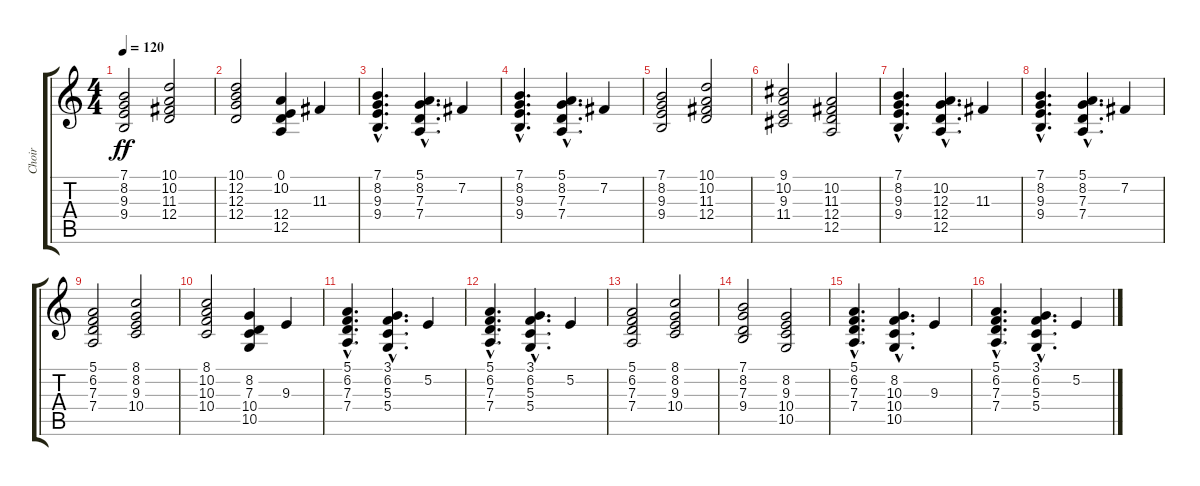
\track ("Choir" "Choir") {instrument choiraahs}
\staff {score tabs}
\tuning (E4 B3 G3 D3 A2 D2) {hide}
\ts (4 4)
\tempo 120
\clef g2
\ks c
(7.1 8.2 9.3 9.4).2{dy ff instrument choiraahs} (10.1 10.2 11.3 12.4).2 |
(10.1 12.2 12.3 12.4).2 (0.1 10.2 12.4 12.5).4 11.3.4 |
(7.1{hac} 8.2{hac} 9.3{hac} 9.4{hac}).4{d} (5.1 8.2{hac} 7.3 7.4).4{d} 7.2.4 |
(7.1{hac} 8.2{hac} 9.3{hac} 9.4{hac}).4{d} (5.1 8.2{hac} 7.3 7.4).4{d} 7.2.4 |
(7.1 8.2 9.3 9.4).2 (10.1 10.2 11.3 12.4).2 |
(9.1 10.2 9.3 11.4).2 (10.2 11.3 12.4 12.5).2 |
(7.1{hac} 8.2{hac} 9.3{hac} 9.4{hac}).4{d} (10.2 12.3{hac} 12.4 12.5).4{d} 11.3.4 |
(7.1{hac} 8.2{hac} 9.3{hac} 9.4{hac}).4{d} (5.1 8.2{hac} 7.3 7.4).4{d} 7.2.4 |
(5.1 6.2 7.3 7.4).2 (8.1 8.2 9.3 10.4).2 |
(8.1 10.2 10.3 10.4).2 (8.2 7.3 10.4 10.5).4 9.3.4 |
(5.1{hac} 6.2{hac} 7.3{hac} 7.4{hac}).4{d} (3.1 6.2{hac} 5.3 5.4).4{d} 5.2.4 |
(5.1{hac} 6.2{hac} 7.3{hac} 7.4{hac}).4{d} (3.1 6.2{hac} 5.3 5.4).4{d} 5.2.4 |
(5.1 6.2 7.3 7.4).2 (8.1 8.2 9.3 10.4).2 |
(7.1 8.2 7.3 9.4).2 (8.2 9.3 10.4 10.5).2 |
(5.1{hac} 6.2{hac} 7.3{hac} 7.4{hac}).4{d} (8.2 10.3{hac} 10.4 10.5).4{d} 9.3.4 |
(5.1{hac} 6.2{hac} 7.3{hac} 7.4{hac}).4{d} (3.1 6.2{hac} 5.3 5.4).4{d} 5.2.4
